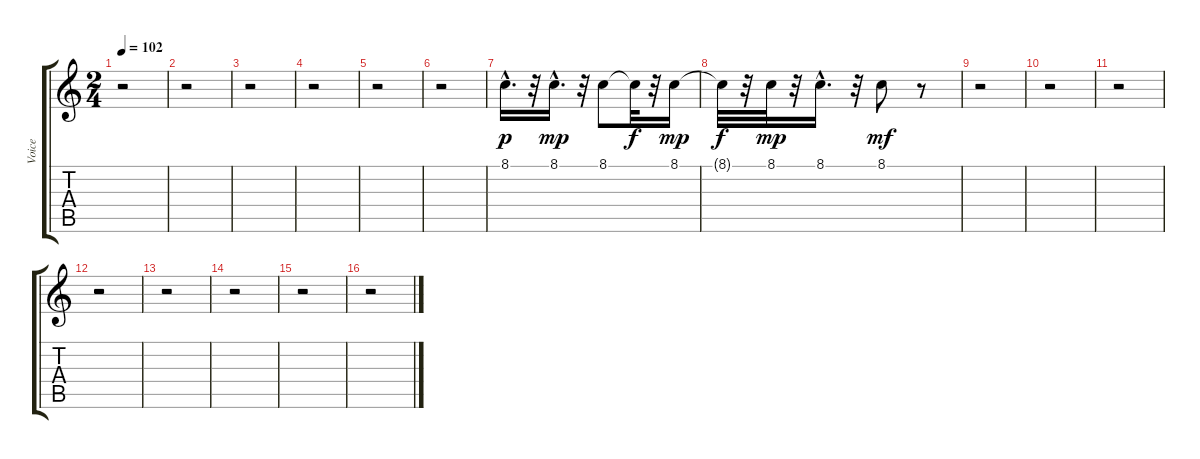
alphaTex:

\track ("Voice" "Voice") {instrument pad4choir}
\staff {score tabs}
\tuning (E4 B3 G3 D3 A2 E2) {hide}
\ts (2 4)
\tempo 102
\clef g2
\ks c
r.2{dy fff} |
r.2 |
r.2 |
r.2 |
r.2 |
r.2 |
8.1{hac}.16{d dy p} r.32 8.1{hac}.16{d dy mp} r.32 8.1.8 8.1{t}.32{dy f} r.32 8.1.16{dy mp} |
8.1{t}.32{dy f} r.32 8.1.32{dy mp} r.32 8.1{hac}.16{d} r.32 8.1.8{dy mf} r.8 |
r.2 |
r.2 |
r.2 |
r.2 |
r.2 |
r.2 |
r.2 |
r.2
